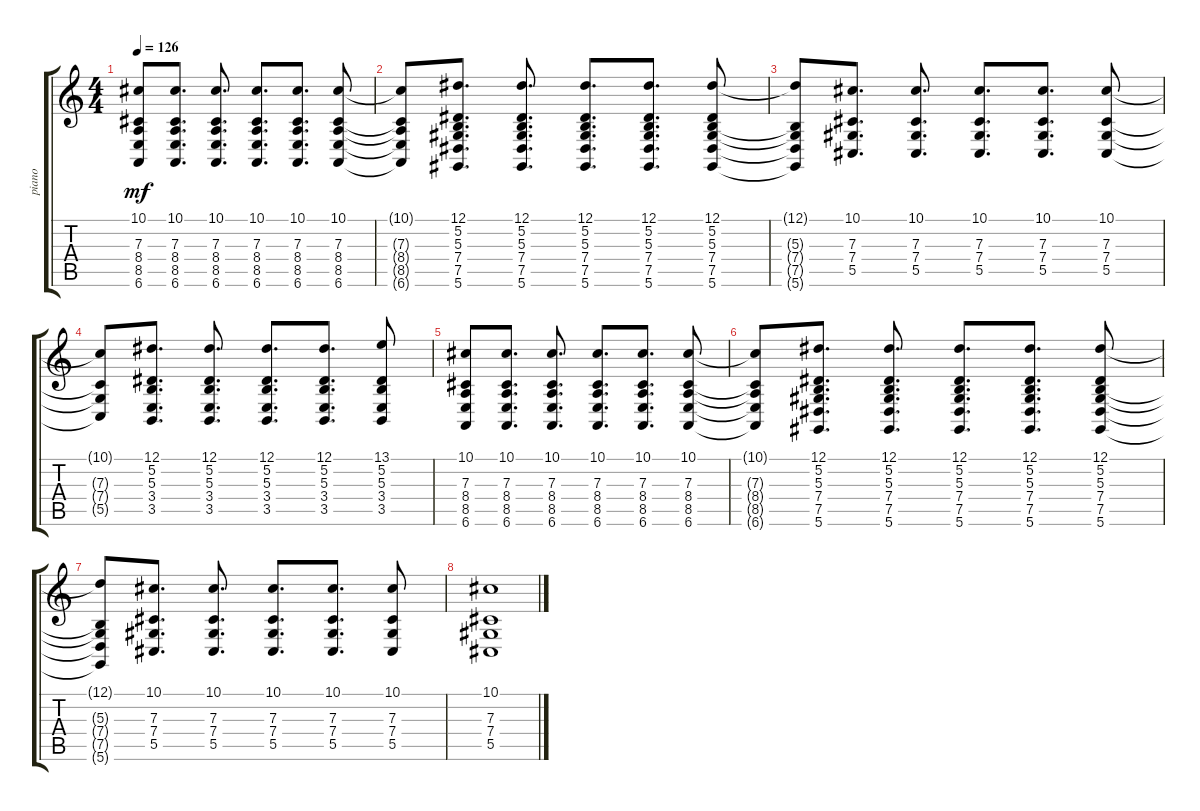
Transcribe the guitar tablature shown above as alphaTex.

\track ("piano" "piano") {instrument acousticgrandpiano}
\staff {score tabs}
\tuning (Eb4 Bb3 Gb3 Db3 Ab2 Eb2) {hide}
\ts (4 4)
\tempo 126
\clef g2
\ks c
(10.1 7.3 8.4 8.5 6.6).8{dy mf} (10.1 7.3 8.4 8.5 6.6).8{d} (10.1 7.3 8.4 8.5 6.6).8{d} (10.1 7.3 8.4 8.5 6.6).8{d} (10.1 7.3 8.4 8.5 6.6).8{d} (10.1 7.3 8.4 8.5 6.6).8 |
(10.1{t} 7.3{t} 8.4{t} 8.5{t} 6.6{t}).8 (12.1 5.2 5.3 7.4 7.5 5.6).8{d} (12.1 5.2 5.3 7.4 7.5 5.6).8{d} (12.1 5.2 5.3 7.4 7.5 5.6).8{d} (12.1 5.2 5.3 7.4 7.5 5.6).8{d} (12.1 5.2 5.3 7.4 7.5 5.6).8 |
(12.1{t} 5.3{t} 7.4{t} 7.5{t} 5.6{t}).8 (10.1 7.3 7.4 5.5).8{d} (10.1 7.3 7.4 5.5).8{d} (10.1 7.3 7.4 5.5).8{d} (10.1 7.3 7.4 5.5).8{d} (10.1 7.3 7.4 5.5).8 |
(10.1{t} 7.3{t} 7.4{t} 5.5{t}).8 (12.1 5.2 5.3 3.4 3.5).8{d} (12.1 5.2 5.3 3.4 3.5).8{d} (12.1 5.2 5.3 3.4 3.5).8{d} (12.1 5.2 5.3 3.4 3.5).8{d} (13.1 5.2 5.3 3.4 3.5).8 |
(10.1 7.3 8.4 8.5 6.6).8 (10.1 7.3 8.4 8.5 6.6).8{d} (10.1 7.3 8.4 8.5 6.6).8{d} (10.1 7.3 8.4 8.5 6.6).8{d} (10.1 7.3 8.4 8.5 6.6).8{d} (10.1 7.3 8.4 8.5 6.6).8 |
(10.1{t} 7.3{t} 8.4{t} 8.5{t} 6.6{t}).8 (12.1 5.2 5.3 7.4 7.5 5.6).8{d} (12.1 5.2 5.3 7.4 7.5 5.6).8{d} (12.1 5.2 5.3 7.4 7.5 5.6).8{d} (12.1 5.2 5.3 7.4 7.5 5.6).8{d} (12.1 5.2 5.3 7.4 7.5 5.6).8 |
(12.1{t} 5.3{t} 7.4{t} 7.5{t} 5.6{t}).8 (10.1 7.3 7.4 5.5).8{d} (10.1 7.3 7.4 5.5).8{d} (10.1 7.3 7.4 5.5).8{d} (10.1 7.3 7.4 5.5).8{d} (10.1 7.3 7.4 5.5).8 |
(10.1 7.3 7.4 5.5).1
